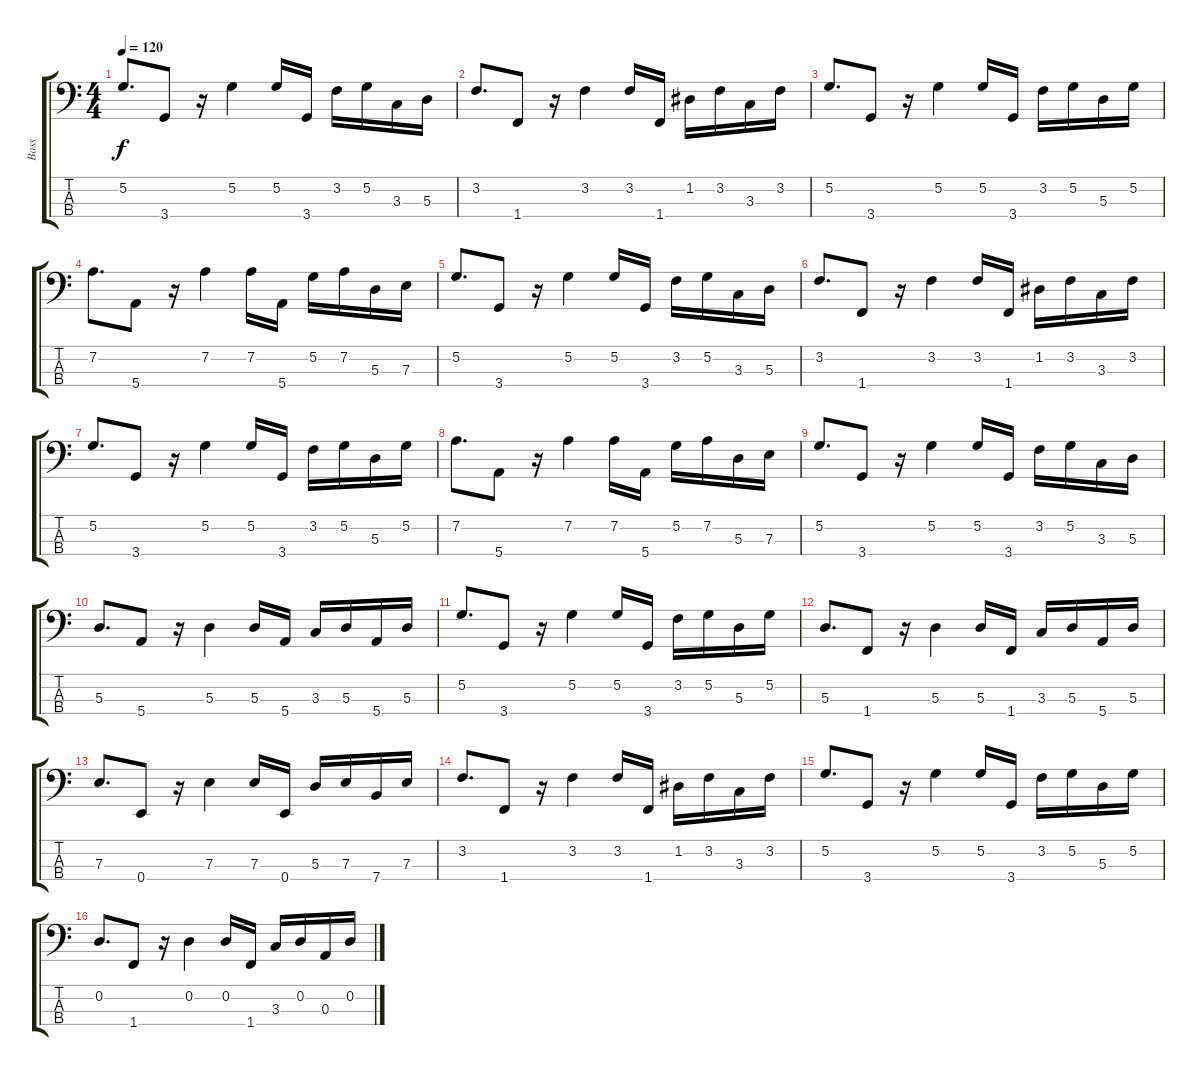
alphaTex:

\track ("Bass" "Bass") {instrument slapbass1}
\staff {score tabs}
\tuning (G2 D2 A1 E1) {hide}
\ts (4 4)
\tempo 120
\clef f4
\ks c
5.2.8{d dy f} 3.4.8 r.16 5.2.4 5.2.16 3.4.16 3.2.16 5.2.16 3.3.16 5.3.16 |
3.2.8{d} 1.4.8 r.16 3.2.4 3.2.16 1.4.16 1.2.16 3.2.16 3.3.16 3.2.16 |
5.2.8{d} 3.4.8 r.16 5.2.4 5.2.16 3.4.16 3.2.16 5.2.16 5.3.16 5.2.16 |
7.2.8{d} 5.4.8 r.16 7.2.4 7.2.16 5.4.16 5.2.16 7.2.16 5.3.16 7.3.16 |
5.2.8{d} 3.4.8 r.16 5.2.4 5.2.16 3.4.16 3.2.16 5.2.16 3.3.16 5.3.16 |
3.2.8{d} 1.4.8 r.16 3.2.4 3.2.16 1.4.16 1.2.16 3.2.16 3.3.16 3.2.16 |
5.2.8{d} 3.4.8 r.16 5.2.4 5.2.16 3.4.16 3.2.16 5.2.16 5.3.16 5.2.16 |
7.2.8{d} 5.4.8 r.16 7.2.4 7.2.16 5.4.16 5.2.16 7.2.16 5.3.16 7.3.16 |
5.2.8{d} 3.4.8 r.16 5.2.4 5.2.16 3.4.16 3.2.16 5.2.16 3.3.16 5.3.16 |
5.3.8{d} 5.4.8 r.16 5.3.4 5.3.16 5.4.16 3.3.16 5.3.16 5.4.16 5.3.16 |
5.2.8{d} 3.4.8 r.16 5.2.4 5.2.16 3.4.16 3.2.16 5.2.16 5.3.16 5.2.16 |
5.3.8{d} 1.4.8 r.16 5.3.4 5.3.16 1.4.16 3.3.16 5.3.16 5.4.16 5.3.16 |
7.3.8{d} 0.4.8 r.16 7.3.4 7.3.16 0.4.16 5.3.16 7.3.16 7.4.16 7.3.16 |
3.2.8{d} 1.4.8 r.16 3.2.4 3.2.16 1.4.16 1.2.16 3.2.16 3.3.16 3.2.16 |
5.2.8{d} 3.4.8 r.16 5.2.4 5.2.16 3.4.16 3.2.16 5.2.16 5.3.16 5.2.16 |
0.2.8{d} 1.4.8 r.16 0.2.4 0.2.16 1.4.16 3.3.16 0.2.16 0.3.16 0.2.16
